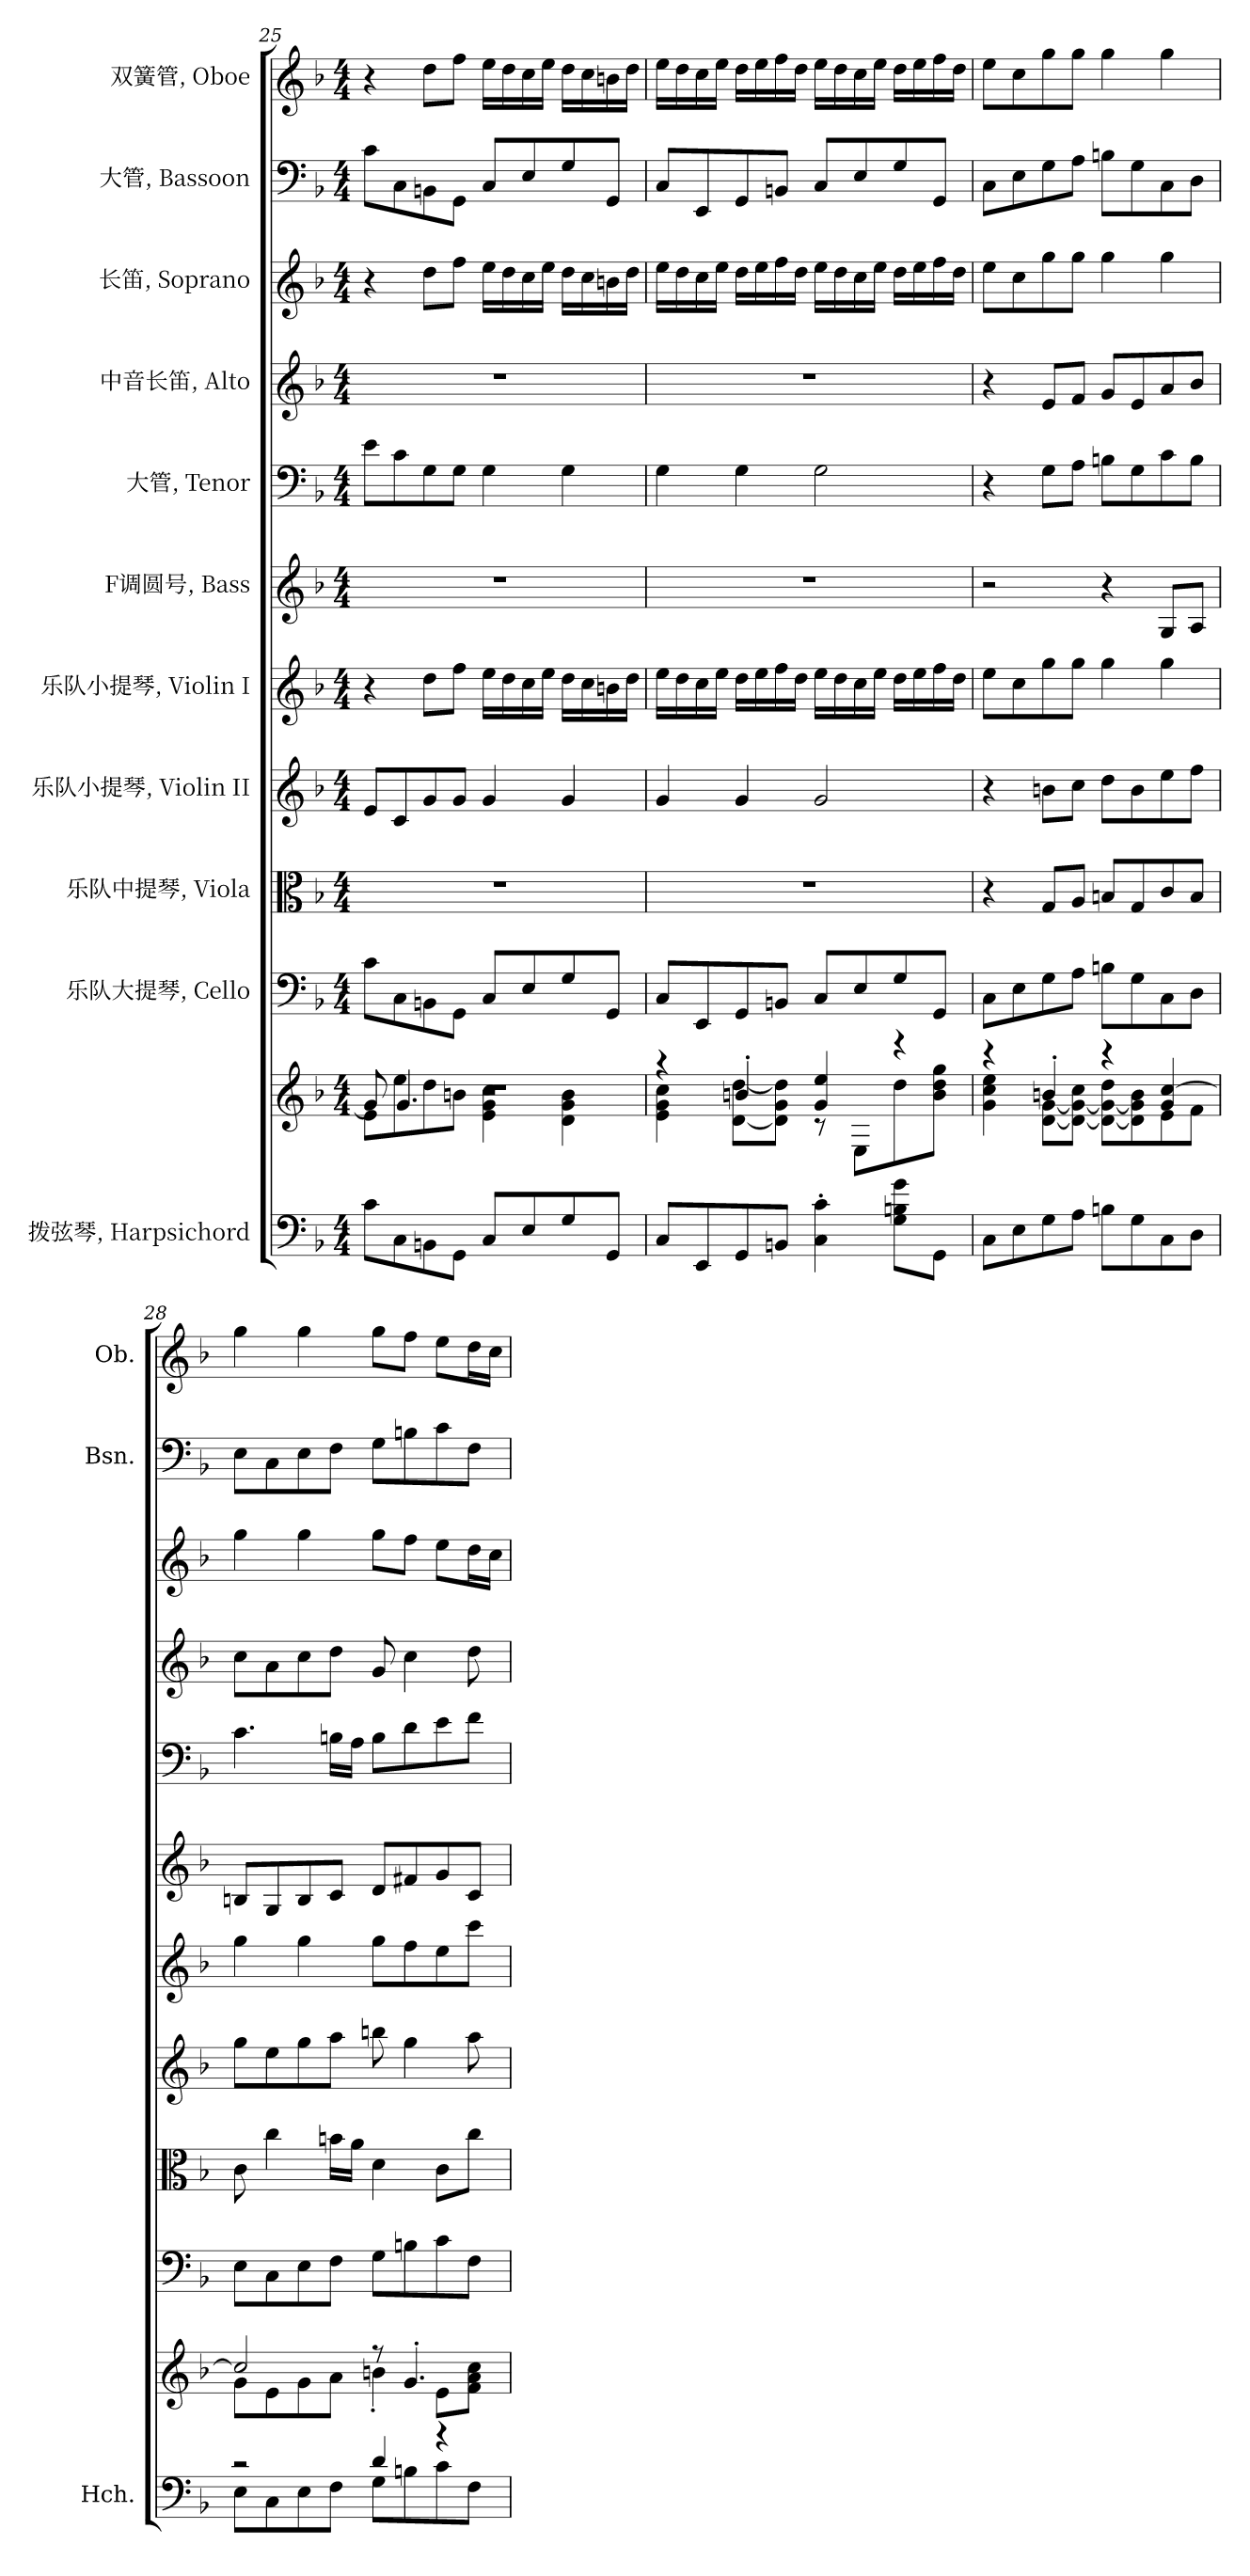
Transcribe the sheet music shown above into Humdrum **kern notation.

**kern	**kern	**kern	**kern	**kern	**kern	**kern	**kern	**kern	**kern	**kern	**kern
*part11	*part11	*part10	*part9	*part8	*part7	*part6	*part5	*part4	*part3	*part2	*part1
*staff12	*staff11	*staff10	*staff9	*staff8	*staff7	*staff6	*staff5	*staff4	*staff3	*staff2	*staff1
*I"拨弦琴, Harpsichord	*	*I"乐队大提琴, Cello	*I"乐队中提琴, Viola	*I"乐队小提琴, Violin II	*I"乐队小提琴, Violin I	*I"F调圆号, Bass	*I"大管, Tenor	*I"中音长笛, Alto	*I"长笛, Soprano	*I"大管, Bassoon	*I"双簧管, Oboe
*I'Hch.	*	*	*	*	*	*	*	*	*	*I'Bsn.	*I'Ob.
!!LO:PB:g=z
*clefF4	*clefG2	*clefF4	*clefC3	*clefG2	*clefG2	*clefG2	*clefF4	*clefG2	*clefG2	*clefF4	*clefG2
*	*	*	*	*	*	*ITrd4c7	*	*ITrd3c5	*	*	*
*k[b-]	*k[b-]	*k[b-]	*k[b-]	*k[b-]	*k[b-]	*k[b-e-]	*k[b-]	*k[]	*k[b-]	*k[b-]	*k[b-]
*M4/4	*M4/4	*M4/4	*M4/4	*M4/4	*M4/4	*M4/4	*M4/4	*M4/4	*M4/4	*M4/4	*M4/4
=25	=25	=25	=25	=25	=25	=25	=25	=25	=25	=25	=25
*	*^	*	*	*	*	*	*	*	*	*	*
*	*	*^	*	*	*	*	*	*	*	*	*	*
8c\L	1r	8e\L	8g/]	8c\L	1r	8e/L	4r	1r	8e\L	1r	4r	8c\L	4r
8C\	.	8ee\	4.g/	8C\	.	8c/	.	.	8c\	.	.	8C\	.
8BBn\	.	8dd\	.	8BBn\	.	8g/	8dd\L	.	8G\	.	8dd\L	8BBn\	8dd\L
8GG\J	.	8bn\J	.	8GG\J	.	8g/J	8ff\J	.	8G\J	.	8ff\J	8GG\J	8ff\J
8C/L	.	4e\ 4g\ 4cc\	2r	8C/L	.	4g/	16ee\LL	.	4G\	.	16ee\LL	8C/L	16ee\LL
.	.	.	.	.	.	.	16dd\	.	.	.	16dd\	.	16dd\
8E/	.	.	.	8E/	.	.	16cc\	.	.	.	16cc\	8E/	16cc\
.	.	.	.	.	.	.	16ee\JJ	.	.	.	16ee\JJ	.	16ee\JJ
8G/	.	4d\ 4g\ 4b\	.	8G/	.	4g/	16dd\LL	.	4G\	.	16dd\LL	8G/	16dd\LL
.	.	.	.	.	.	.	16cc\	.	.	.	16cc\	.	16cc\
8GG/J	.	.	.	8GG/J	.	.	16bn\	.	.	.	16bn\	8GG/J	16bn\
.	.	.	.	.	.	.	16dd\JJ	.	.	.	16dd\JJ	.	16dd\JJ
*	*	*v	*v	*	*	*	*	*	*	*	*	*	*
=26	=26	=26	=26	=26	=26	=26	=26	=26	=26	=26	=26	=26
8C/L	4r	4e\ 4g\ 4cc\	8C/L	1r	4g/	16ee\LL	1r	4G\	1r	16ee\LL	8C/L	16ee\LL
.	.	.	.	.	.	16dd\	.	.	.	16dd\	.	16dd\
8EE/	.	.	8EE/	.	.	16cc\	.	.	.	16cc\	8EE/	16cc\
.	.	.	.	.	.	16ee\JJ	.	.	.	16ee\JJ	.	16ee\JJ
8GG/	4bn'/	[8d\ [8dd\L	8GG/	.	4g/	16dd\LL	.	4G\	.	16dd\LL	8GG/	16dd\LL
.	.	.	.	.	.	16ee\	.	.	.	16ee\	.	16ee\
8BBn/J	.	8d\] 8g\ 8dd\]J	8BBn/J	.	.	16ff\	.	.	.	16ff\	8BBn/J	16ff\
.	.	.	.	.	.	16dd\JJ	.	.	.	16dd\JJ	.	16dd\JJ
4C\' 4c\'	4g/ 4ee/	8r	8C/L	.	2g/	16ee\LL	.	2G\	.	16ee\LL	8C/L	16ee\LL
.	.	.	.	.	.	16dd\	.	.	.	16dd\	.	16dd\
.	.	8E\L	8E/	.	.	16cc\	.	.	.	16cc\	8E/	16cc\
.	.	.	.	.	.	16ee\JJ	.	.	.	16ee\JJ	.	16ee\JJ
8G\ 8Bn\ 8g\L	4r	8dd\	8G/	.	.	16dd\LL	.	.	.	16dd\LL	8G/	16dd\LL
.	.	.	.	.	.	16ee\	.	.	.	16ee\	.	16ee\
8GG\J	.	8b\ 8dd\ 8gg\J	8GG/J	.	.	16ff\	.	.	.	16ff\	8GG/J	16ff\
.	.	.	.	.	.	16dd\JJ	.	.	.	16dd\JJ	.	16dd\JJ
=27	=27	=27	=27	=27	=27	=27	=27	=27	=27	=27	=27	=27
8C\L	4r	4g\ 4cc\ 4ee\	8C\L	4r	4r	8ee\L	2r	4r	4r	8ee\L	8C\L	8ee\L
8E\	.	.	8E\	.	.	8cc\	.	.	.	8cc\	8E\	8cc\
8G\	4bn'/	[8d\ [8g\L	8G\	8G/L	8bn\L	8gg\	.	8G\L	8B/L	8gg\	8G\	8gg\
8A\J	.	8d\_ 8g\_ 8cc\J	8A\J	8A/J	8cc\J	8gg\J	.	8A\J	8c/J	8gg\J	8A\J	8gg\J
8Bn\L	4r	8d\_ 8g\_ 8dd\L	8Bn\L	8Bn/L	8dd\L	4gg\	4r	8Bn\L	8d/L	4gg\	8Bn\L	4gg\
8G\	.	8d\] 8g\] 8b\	8G\	8G/	8b\	.	.	8G\	8B/	.	8G\	.
8C\	4g/ [4cc/	8e\	8C\	8c/	8ee\	4gg\	8C/L	8c\	8e/	4gg\	8C\	4gg\
8D\J	.	8f\J	8D\J	8B/J	8ff\J	.	8D/J	8B\J	8f/J	.	8D\J	.
!!LO:PB:g=z
=28	=28	=28	=28	=28	=28	=28	=28	=28	=28	=28	=28	=28
*^	*	*	*	*	*	*	*	*	*	*	*	*
2r	8E\L	2cc/]	8g\L	8E\L	8c\	8gg\L	4gg\	8En/L	4.c\	8g\L	4gg\	8E\L	4gg\
.	8C\	.	8e\	8C\	4cc\	8ee\	.	8C/	.	8e\	.	8C\	.
.	8E\	.	8g\	8E\	.	8gg\	4gg\	8E/	.	8g\	4gg\	8E\	4gg\
.	8F\J	.	8a\J	8F\J	16bn\LL	8aa\J	.	8F/J	16Bn\LL	8a\J	.	8F\J	.
.	.	.	.	.	16a\JJ	.	.	.	16A\JJ	.	.	.	.
4d/	8G\L	8r	4bn'\	8G\L	4d\	8bbn\	8gg\L	8G/L	8B\L	8d/	8gg\L	8G\L	8gg\L
.	8Bn\	4.g'/	.	8Bn\	.	4gg\	8ff\	8Bn/	8d\	4g\	8ff\J	8Bn\	8ff\J
4r	8c\	.	8e\L	8c\	8c\L	.	8ee\	8c/	8e\	.	8ee\L	8c\	8ee\L
.	8F\J	.	8f\ 8a\ 8cc\J	8F\J	8cc\J	8aa\	8ccc\J	8F/J	8f\J	8a\	16dd\L	8F\J	16dd\L
.	.	.	.	.	.	.	.	.	.	.	16cc\JJ	.	16cc\JJ
*v	*v	*	*	*	*	*	*	*	*	*	*	*	*
*	*v	*v	*	*	*	*	*	*	*	*	*	*
=	=	=	=	=	=	=	=	=	=	=	=
*-	*-	*-	*-	*-	*-	*-	*-	*-	*-	*-	*-
